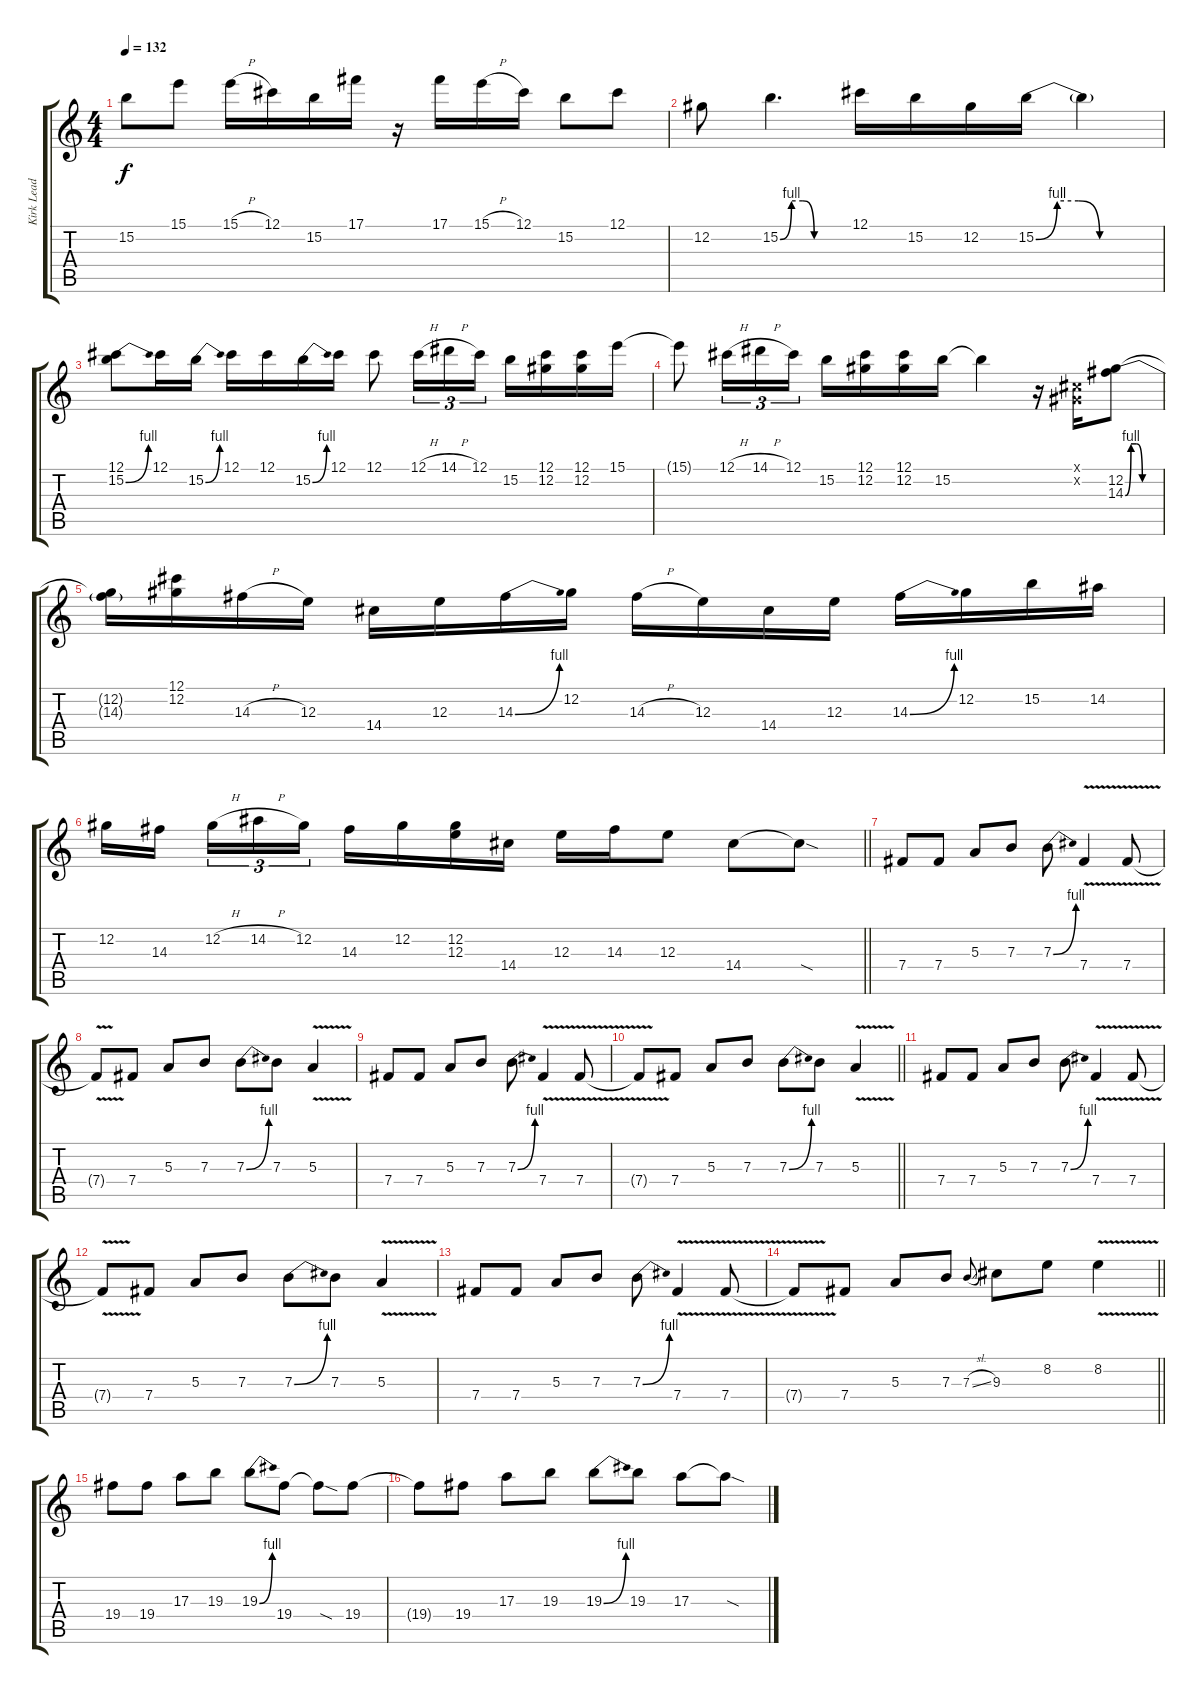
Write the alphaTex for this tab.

\track ("Kirk Lead" "Kirk Lead") {instrument distortionguitar}
\staff {score tabs}
\tuning (Db4 Ab3 E3 B2 Gb2 Db2) {hide}
\ts (4 4)
\tempo 132
\clef g2
\ks c
15.2.8{dy f} 15.1.8 15.1{h}.16 12.1.16 15.2.16 17.1.16 r.16 17.1.16 15.1{h}.16 12.1.16 15.2.8 12.1.8 |
12.2.8 15.2{be (custom 0 0 10 4 20 4 30 0 60 0)}.4{d} 12.1.16 15.2.16 12.2.16 15.2{be (custom 0 0 10 4 20 4 30 0 60 0)}.16 15.2{t}.4 |
(12.1 15.2{be (bend 0 0 60 4)}).8 12.1.16 15.2{be (bend 0 0 60 4)}.16 12.1.16 12.1.16 15.2{be (bend 0 0 60 4)}.16 12.1.16 12.1.8 12.1{h}.16{tu (3 2)} 14.1{h}.16{tu (3 2)} 12.1.16{tu (3 2)} 15.2.16 (12.1 12.2).16 (12.1 12.2).16 15.1.16 |
15.1{t}.8 12.1{h}.16{tu (3 2)} 14.1{h}.16{tu (3 2)} 12.1.16{tu (3 2)} 15.2.16 (12.1 12.2).16 (12.1 12.2).16 15.2.16 15.2{t}.4 r.16 (0.1{x} 0.2{x}).16 (12.2 14.3{be (custom 0 0 10 4 20 4 30 0 60 0)}).8 |
(12.2{t} 14.3{t}).16 (12.1 12.2).16 14.3{h}.16 12.3.16 14.4.16 12.3.16 14.3{be (bend 0 0 60 4)}.16 12.2.16 14.3{h}.16 12.3.16 14.4.16 12.3.16 14.3{be (bend 0 0 60 4)}.16 12.2.16 15.2.16 14.2.16 |
\barLineRight lightlight
12.2.16 14.3.16{beam splitsecondary} 12.2{h}.16{tu (3 2)} 14.2{h}.16{tu (3 2)} 12.2.16{tu (3 2)} 14.3.16 12.2.16 (12.2 12.3).16 14.4.16 12.3.16 14.3.16 12.3.8 14.4.8 14.4{sod t}.8 |
\section ("" "")
7.4.8 7.4.8 5.3.8 7.3.8 7.3{be (bend 0 0 60 4)}.8 7.4{v}.4 7.4{v}.8 |
7.4{t}.8 7.4.8 5.3.8 7.3.8 7.3{be (bend 0 0 60 4)}.8 7.3.8 5.3{v}.4 |
7.4.8 7.4.8 5.3.8 7.3.8 7.3{be (bend 0 0 60 4)}.8 7.4{v}.4 7.4{v}.8 |
\barLineRight lightlight
7.4{t}.8 7.4.8 5.3.8 7.3.8 7.3{be (bend 0 0 60 4)}.8 7.3.8 5.3{v}.4 |
\section ("" "")
7.4.8 7.4.8 5.3.8 7.3.8 7.3{be (bend 0 0 60 4)}.8 7.4{v}.4 7.4{v}.8 |
7.4{t}.8 7.4.8 5.3.8 7.3.8 7.3{be (bend 0 0 60 4)}.8 7.3.8 5.3{v}.4 |
7.4.8 7.4.8 5.3.8 7.3.8 7.3{be (bend 0 0 60 4)}.8 7.4{v}.4 7.4{v}.8 |
\barLineRight lightlight
7.4{t}.8 7.4.8 5.3.8 7.3.8 7.3{sl}.8{gr onbeat} 9.3.8 8.2.8 8.2{v}.4 |
19.4.8 19.4.8 17.3.8 19.3.8 19.3{be (bend 0 0 60 4)}.8 19.4.8 19.4{sod t}.8 19.4.8 |
19.4{t}.8 19.4.8 17.3.8 19.3.8 19.3{be (bend 0 0 60 4)}.8 19.3.8 17.3.8 17.3{sod t}.8
